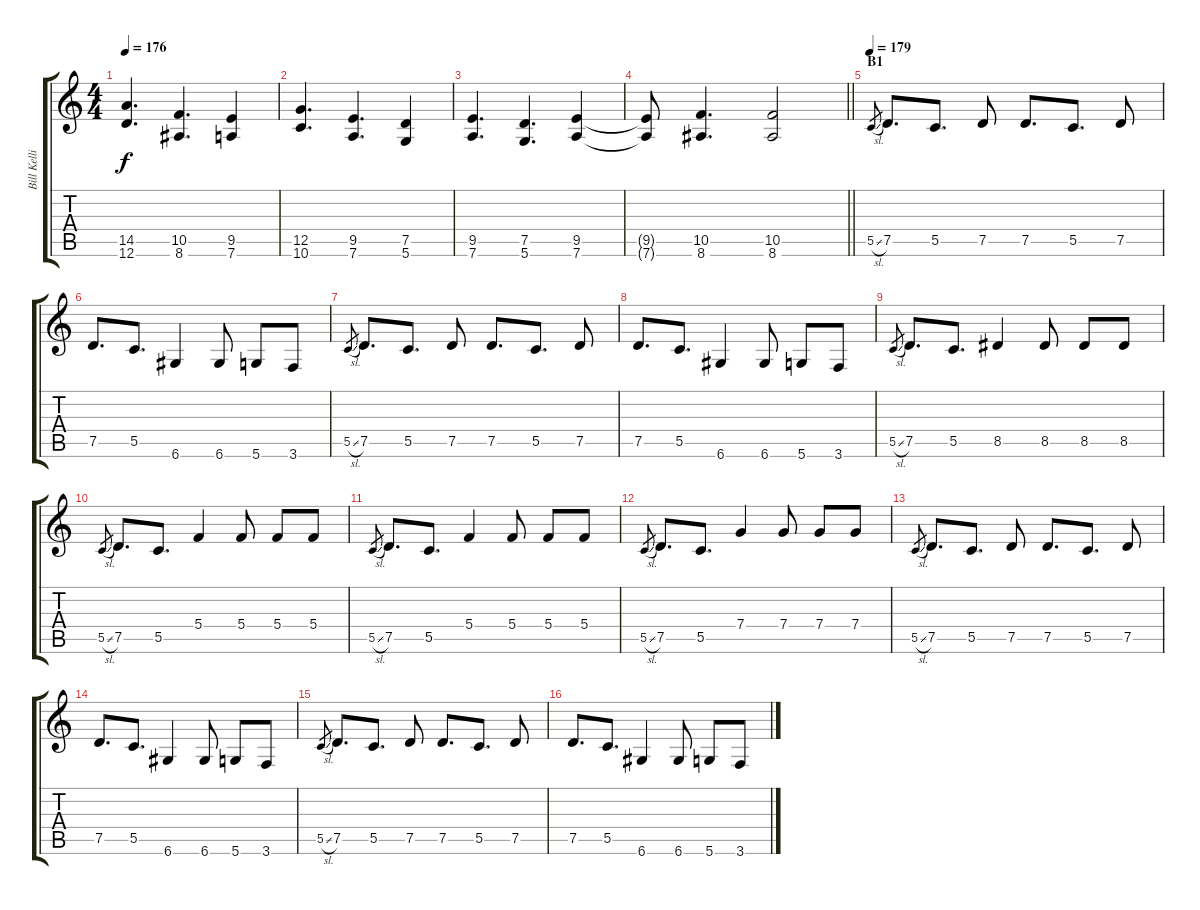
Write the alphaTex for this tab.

\track ("Bill Kelliher" "Bill Kelli") {instrument distortionguitar}
\staff {score tabs}
\tuning (D4 A3 F3 C3 G2 D2) {hide}
\ts (4 4)
\tempo 176
\clef g2
\ks c
(14.5 12.6).4{d dy f} (10.5 8.6).4{d} (9.5 7.6).4 |
(12.5 10.6).4{d} (9.5 7.6).4{d} (7.5 5.6).4 |
(9.5 7.6).4{d} (7.5 5.6).4{d} (9.5 7.6).4 |
\barLineRight lightlight
(9.5{t} 7.6{t}).8 (10.5 8.6).4{d} (10.5 8.6).2 |
\section ("" "B1")
\tempo 179
5.5{sl}.8{gr} 7.5.8{d} 5.5.8{d} 7.5.8 7.5.8{d} 5.5.8{d} 7.5.8 |
7.5.8{d} 5.5.8{d} 6.6.4 6.6.8 5.6.8 3.6.8 |
5.5{sl}.8{gr} 7.5.8{d} 5.5.8{d} 7.5.8 7.5.8{d} 5.5.8{d} 7.5.8 |
7.5.8{d} 5.5.8{d} 6.6.4 6.6.8 5.6.8 3.6.8 |
5.5{sl}.8{gr} 7.5.8{d} 5.5.8{d} 8.5.4 8.5.8 8.5.8 8.5.8 |
5.5{sl}.8{gr} 7.5.8{d} 5.5.8{d} 5.4.4 5.4.8 5.4.8 5.4.8 |
5.5{sl}.8{gr} 7.5.8{d} 5.5.8{d} 5.4.4 5.4.8 5.4.8 5.4.8 |
5.5{sl}.8{gr} 7.5.8{d} 5.5.8{d} 7.4.4 7.4.8 7.4.8 7.4.8 |
5.5{sl}.8{gr} 7.5.8{d} 5.5.8{d} 7.5.8 7.5.8{d} 5.5.8{d} 7.5.8 |
7.5.8{d} 5.5.8{d} 6.6.4 6.6.8 5.6.8 3.6.8 |
5.5{sl}.8{gr} 7.5.8{d} 5.5.8{d} 7.5.8 7.5.8{d} 5.5.8{d} 7.5.8 |
7.5.8{d} 5.5.8{d} 6.6.4 6.6.8 5.6.8 3.6.8
